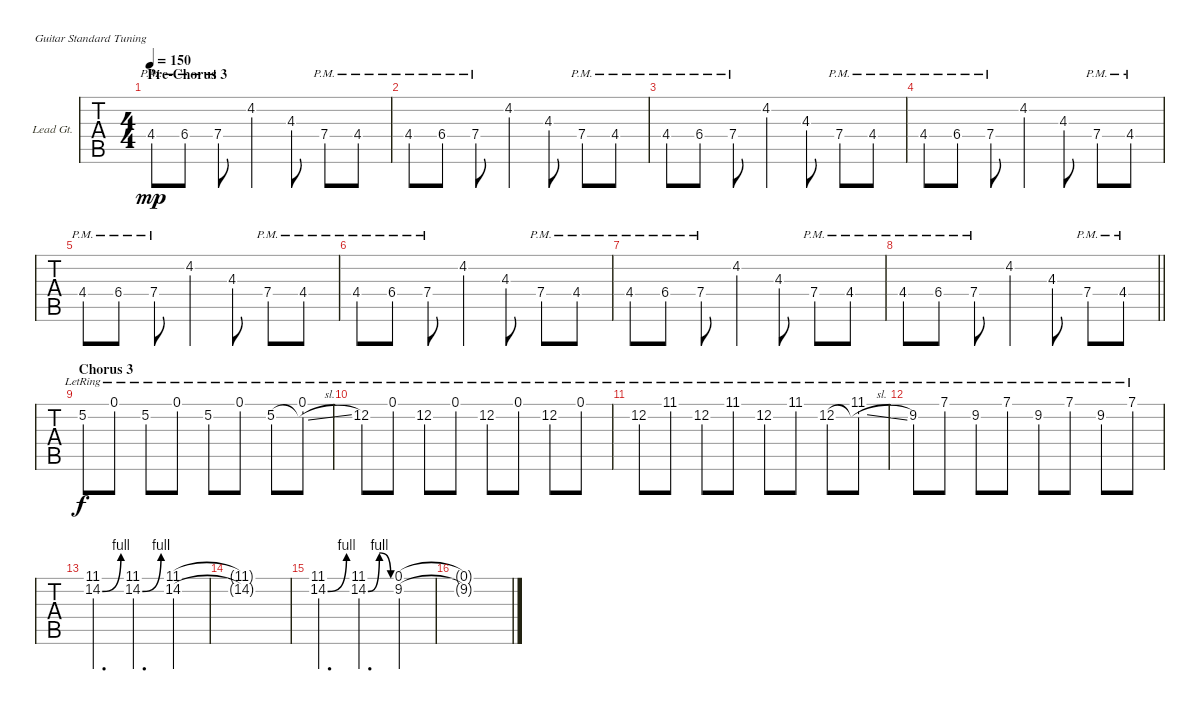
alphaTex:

\bracketExtendMode groupsimilarinstruments
\firstSystemTrackNameOrientation horizontal
\otherSystemsTrackNameOrientation horizontal
\track ("Lead Guitar" "Lead Gt.") {instrument overdrivenguitar}
\staff {tabs}
\tuning (E4 B3 G3 D3 A2 E2)
\ts (4 4)
\section ("" "Pre-Chorus 3")
\tempo 150
\clef g2
\ks e
4.4{pm}.8{dy mp} 6.4{pm}.8 7.4{pm}.8 4.2.4 4.3.8 7.4{pm}.8 4.4{pm}.8 |
4.4{pm}.8 6.4{pm}.8 7.4{pm}.8 4.2.4 4.3.8 7.4{pm}.8 4.4{pm}.8 |
4.4{pm}.8 6.4{pm}.8 7.4{pm}.8 4.2.4 4.3.8 7.4{pm}.8 4.4{pm}.8 |
4.4{pm}.8 6.4{pm}.8 7.4{pm}.8 4.2.4 4.3.8 7.4{pm}.8 4.4{pm}.8 |
4.4{pm}.8 6.4{pm}.8 7.4{pm}.8 4.2.4 4.3.8 7.4{pm}.8 4.4{pm}.8 |
4.4{pm}.8 6.4{pm}.8 7.4{pm}.8 4.2.4 4.3.8 7.4{pm}.8 4.4{pm}.8 |
4.4{pm}.8 6.4{pm}.8 7.4{pm}.8 4.2.4 4.3.8 7.4{pm}.8 4.4{pm}.8 |
\barLineRight lightlight
4.4{pm}.8 6.4{pm}.8 7.4{pm}.8 4.2.4 4.3.8 7.4{pm}.8 4.4{pm}.8 |
\section ("" "Chorus 3")
5.2{lr}.8{dy f} 0.1{lr}.8 5.2{lr}.8 0.1{lr}.8 5.2{lr}.8 0.1{lr}.8 5.2{lr}.8 (0.1{lr} 5.2{sl lr t}).8 |
12.2{lr}.8 0.1{lr}.8 12.2{lr}.8 0.1{lr}.8 12.2{lr}.8 0.1{lr}.8 12.2{lr}.8 0.1{lr}.8 |
12.2{lr}.8 11.1{lr}.8 12.2{lr}.8 11.1{lr}.8 12.2{lr}.8 11.1{lr}.8 12.2{lr}.8 (11.1{lr} 12.2{sl lr t}).8 |
9.2{lr}.8 7.1{lr}.8 9.2{lr}.8 7.1{lr}.8 9.2{lr}.8 7.1{lr}.8 9.2{lr}.8 7.1{lr}.8 |
(11.1 14.2{be (bend 0 0 60 4)}).4{d} (11.1 14.2{be (bend 0 0 60 4)}).4{d} (11.1 14.2).4 |
(11.1{t} 14.2{t}).1 |
(11.1 14.2{be (bend 0 0 60 4)}).4{d} (11.1 14.2{be (bendrelease 0 0 30 4 30 4 60 0)}).4{d} (0.1 9.2).4 |
(0.1{t} 9.2{t}).1
